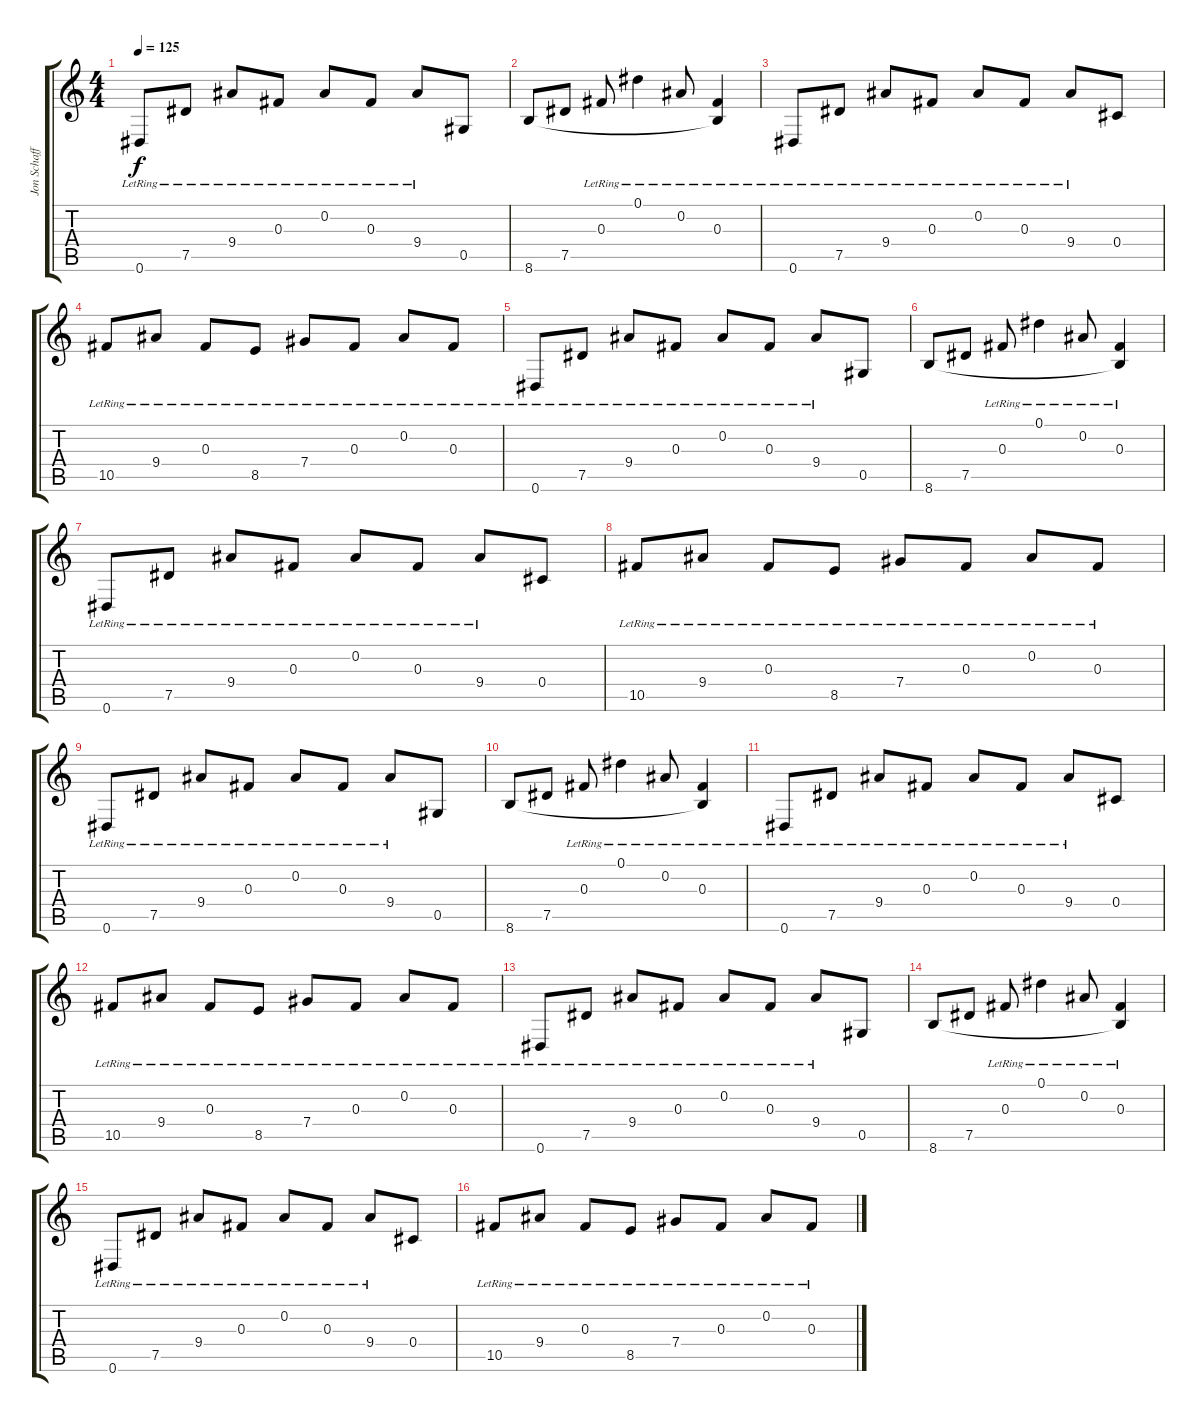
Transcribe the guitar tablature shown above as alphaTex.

\track ("Jon Schaffer" "Jon Schaff") {instrument electricguitarclean}
\staff {score tabs}
\tuning (Eb4 Bb3 Gb3 Db3 Ab2 Eb2) {hide}
\ts (4 4)
\tempo 125
\clef g2
\ks c
0.6{lr}.8{dy f instrument electricguitarclean} 7.5{lr}.8 9.4{lr}.8 0.3{lr}.8 0.2{lr}.8 0.3{lr}.8 9.4{lr}.8 0.5.8 |
8.6.8 7.5.8 0.3{lr}.8 0.1{lr}.4 0.2{lr}.8 (0.3{lr} 8.6{t}).4 |
0.6{lr}.8 7.5{lr}.8 9.4{lr}.8 0.3{lr}.8 0.2{lr}.8 0.3{lr}.8 9.4{lr}.8 0.4.8 |
10.5{lr}.8 9.4{lr}.8 0.3{lr}.8 8.5{lr}.8 7.4{lr}.8 0.3{lr}.8 0.2{lr}.8 0.3{lr}.8 |
0.6{lr}.8 7.5{lr}.8 9.4{lr}.8 0.3{lr}.8 0.2{lr}.8 0.3{lr}.8 9.4{lr}.8 0.5.8 |
8.6.8 7.5.8 0.3{lr}.8 0.1{lr}.4 0.2{lr}.8 (0.3{lr} 8.6{t}).4 |
0.6{lr}.8 7.5{lr}.8 9.4{lr}.8 0.3{lr}.8 0.2{lr}.8 0.3{lr}.8 9.4{lr}.8 0.4.8 |
10.5{lr}.8 9.4{lr}.8 0.3{lr}.8 8.5{lr}.8 7.4{lr}.8 0.3{lr}.8 0.2{lr}.8 0.3{lr}.8 |
0.6{lr}.8 7.5{lr}.8 9.4{lr}.8 0.3{lr}.8 0.2{lr}.8 0.3{lr}.8 9.4{lr}.8 0.5.8 |
8.6.8 7.5.8 0.3{lr}.8 0.1{lr}.4 0.2{lr}.8 (0.3{lr} 8.6{t}).4 |
0.6{lr}.8 7.5{lr}.8 9.4{lr}.8 0.3{lr}.8 0.2{lr}.8 0.3{lr}.8 9.4{lr}.8 0.4.8 |
10.5{lr}.8 9.4{lr}.8 0.3{lr}.8 8.5{lr}.8 7.4{lr}.8 0.3{lr}.8 0.2{lr}.8 0.3{lr}.8 |
0.6{lr}.8 7.5{lr}.8 9.4{lr}.8 0.3{lr}.8 0.2{lr}.8 0.3{lr}.8 9.4{lr}.8 0.5.8 |
8.6.8 7.5.8 0.3{lr}.8 0.1{lr}.4 0.2{lr}.8 (0.3{lr} 8.6{t}).4 |
0.6{lr}.8 7.5{lr}.8 9.4{lr}.8 0.3{lr}.8 0.2{lr}.8 0.3{lr}.8 9.4{lr}.8 0.4.8 |
10.5{lr}.8 9.4{lr}.8 0.3{lr}.8 8.5{lr}.8 7.4{lr}.8 0.3{lr}.8 0.2{lr}.8 0.3{lr}.8
